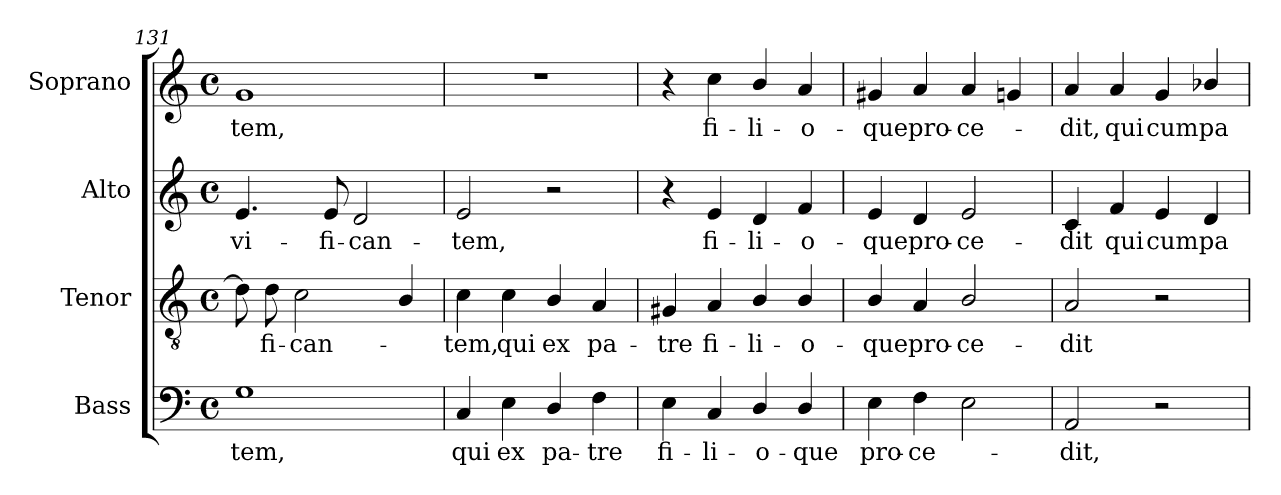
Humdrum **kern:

**kern	**text	**kern	**text	**kern	**text	**kern	**text
*part4	*part4	*part3	*part3	*part2	*part2	*part1	*part1
*staff4	*staff4	*staff3	*staff3	*staff2	*staff2	*staff1	*staff1
*I"Bass	*	*I"Tenor	*	*I"Alto	*	*I"Soprano	*
*I'B.	*	*I'T.	*	*I'A.	*	*I'S.	*
*clefF4	*	*clefGv2	*	*clefG2	*	*clefG2	*
*	*	*ITrd7c12	*	*	*	*	*
*k[]	*	*k[]	*	*k[]	*	*k[]	*
*C:	*	*C:	*	*C:	*	*C:	*
*M4/4	*	*M4/4	*	*M4/4	*	*M4/4	*
*met(c)	*	*met(c)	*	*met(c)	*	*met(c)	*
=131	=131	=131	=131	=131	=131	=131	=131
!	!LO:LY:b:color=#000000	!	!	!	!	!	!
!	!	!	!	!	!LO:LY:b:color=#000000	!	!
!	!	!	!	!	!	!	!LO:LY:b:color=#000000
1Gi	-tem,	8Di\]	.	4.ei/	-vi-	1gi	-tem,
!	!	!	!LO:LY:b:color=#000000	!	!	!	!
.	.	8Di\	-fi-	.	.	.	.
!	!	!	!LO:LY:b:color=#000000	!	!	!	!
.	.	2Ci\	-can-	.	.	.	.
!	!	!	!	!	!LO:LY:b:color=#000000	!	!
.	.	.	.	8ei/	-fi-	.	.
!	!	!	!	!	!LO:LY:b:color=#000000	!	!
.	.	.	.	2di/	-can-	.	.
.	.	4BBi/	.	.	.	.	.
!!LO:LB:g=z
=132	=132	=132	=132	=132	=132	=132	=132
!	!LO:LY:b:color=#000000	!	!	!	!	!	!
!	!	!	!LO:LY:b:color=#000000	!	!	!	!
!	!	!	!	!	!LO:LY:b:color=#000000	!	!
4Ci/	qui	4Ci\	-tem,	2ei/	-tem,	1r	.
!	!LO:LY:b:color=#000000	!	!	!	!	!	!
!	!	!	!LO:LY:b:color=#000000	!	!	!	!
4Ei\	ex	4Ci\	qui	.	.	.	.
!	!LO:LY:b:color=#000000	!	!	!	!	!	!
!	!	!	!LO:LY:b:color=#000000	!	!	!	!
4Di/	pa-	4BBi/	ex	2r	.	.	.
!	!LO:LY:b:color=#000000	!	!	!	!	!	!
!	!	!	!LO:LY:b:color=#000000	!	!	!	!
4Fi\	-tre	4AAi/	pa-	.	.	.	.
=133	=133	=133	=133	=133	=133	=133	=133
!	!LO:LY:b:color=#000000	!	!	!	!	!	!
!	!	!	!LO:LY:b:color=#000000	!	!	!	!
4Ei\	fi-	4GG#Xi/	-tre	4r	.	4r	.
!	!LO:LY:b:color=#000000	!	!	!	!	!	!
!	!	!	!LO:LY:b:color=#000000	!	!	!	!
!	!	!	!	!	!LO:LY:b:color=#000000	!	!
!	!	!	!	!	!	!	!LO:LY:b:color=#000000
4Ci/	-li-	4AAi/	fi-	4ei/	fi-	4cci\	fi-
!	!LO:LY:b:color=#000000	!	!	!	!	!	!
!	!	!	!LO:LY:b:color=#000000	!	!	!	!
!	!	!	!	!	!LO:LY:b:color=#000000	!	!
!	!	!	!	!	!	!	!LO:LY:b:color=#000000
4Di/	-o-	4BBi/	-li-	4di/	-li-	4bi/	-li-
!	!LO:LY:b:color=#000000	!	!	!	!	!	!
!	!	!	!LO:LY:b:color=#000000	!	!	!	!
!	!	!	!	!	!LO:LY:b:color=#000000	!	!
!	!	!	!	!	!	!	!LO:LY:b:color=#000000
4Di/	-que	4BBi/	-o-	4fi/	-o-	4ai/	-o-
=134	=134	=134	=134	=134	=134	=134	=134
!	!LO:LY:b:color=#000000	!	!	!	!	!	!
!	!	!	!LO:LY:b:color=#000000	!	!	!	!
!	!	!	!	!	!LO:LY:b:color=#000000	!	!
!	!	!	!	!	!	!	!LO:LY:b:color=#000000
4Ei\	pro-	4BBi/	-que	4ei/	-que	4g#Xi/	-que
!	!LO:LY:b:color=#000000	!	!	!	!	!	!
!	!	!	!LO:LY:b:color=#000000	!	!	!	!
!	!	!	!	!	!LO:LY:b:color=#000000	!	!
!	!	!	!	!	!	!	!LO:LY:b:color=#000000
4Fi\	-ce-	4AAi/	pro-	4di/	pro-	4ai/	pro-
!	!	!	!LO:LY:b:color=#000000	!	!	!	!
!	!	!	!	!	!LO:LY:b:color=#000000	!	!
!	!	!	!	!	!	!	!LO:LY:b:color=#000000
2Ei\	.	2BBi/	-ce-	2ei/	-ce-	4ai/	-ce-
.	.	.	.	.	.	4gni/	.
=135	=135	=135	=135	=135	=135	=135	=135
!	!LO:LY:b:color=#000000	!	!	!	!	!	!
!	!	!	!LO:LY:b:color=#000000	!	!	!	!
!	!	!	!	!	!LO:LY:b:color=#000000	!	!
!	!	!	!	!	!	!	!LO:LY:b:color=#000000
2AAi/	-dit,	2AAi/	-dit	4ci/	-dit	4ai/	-dit,
!	!	!	!	!	!LO:LY:b:color=#000000	!	!
!	!	!	!	!	!	!	!LO:LY:b:color=#000000
.	.	.	.	4fi/	qui	4ai/	qui
!	!	!	!	!	!LO:LY:b:color=#000000	!	!
!	!	!	!	!	!	!	!LO:LY:b:color=#000000
2r	.	2r	.	4ei/	cum	4gi/	cum
!	!	!	!	!	!LO:LY:b:color=#000000	!	!
!	!	!	!	!	!	!	!LO:LY:b:color=#000000
.	.	.	.	4di/	pa-	4b-Xi/	pa-
=	=	=	=	=	=	=	=
*-	*-	*-	*-	*-	*-	*-	*-
